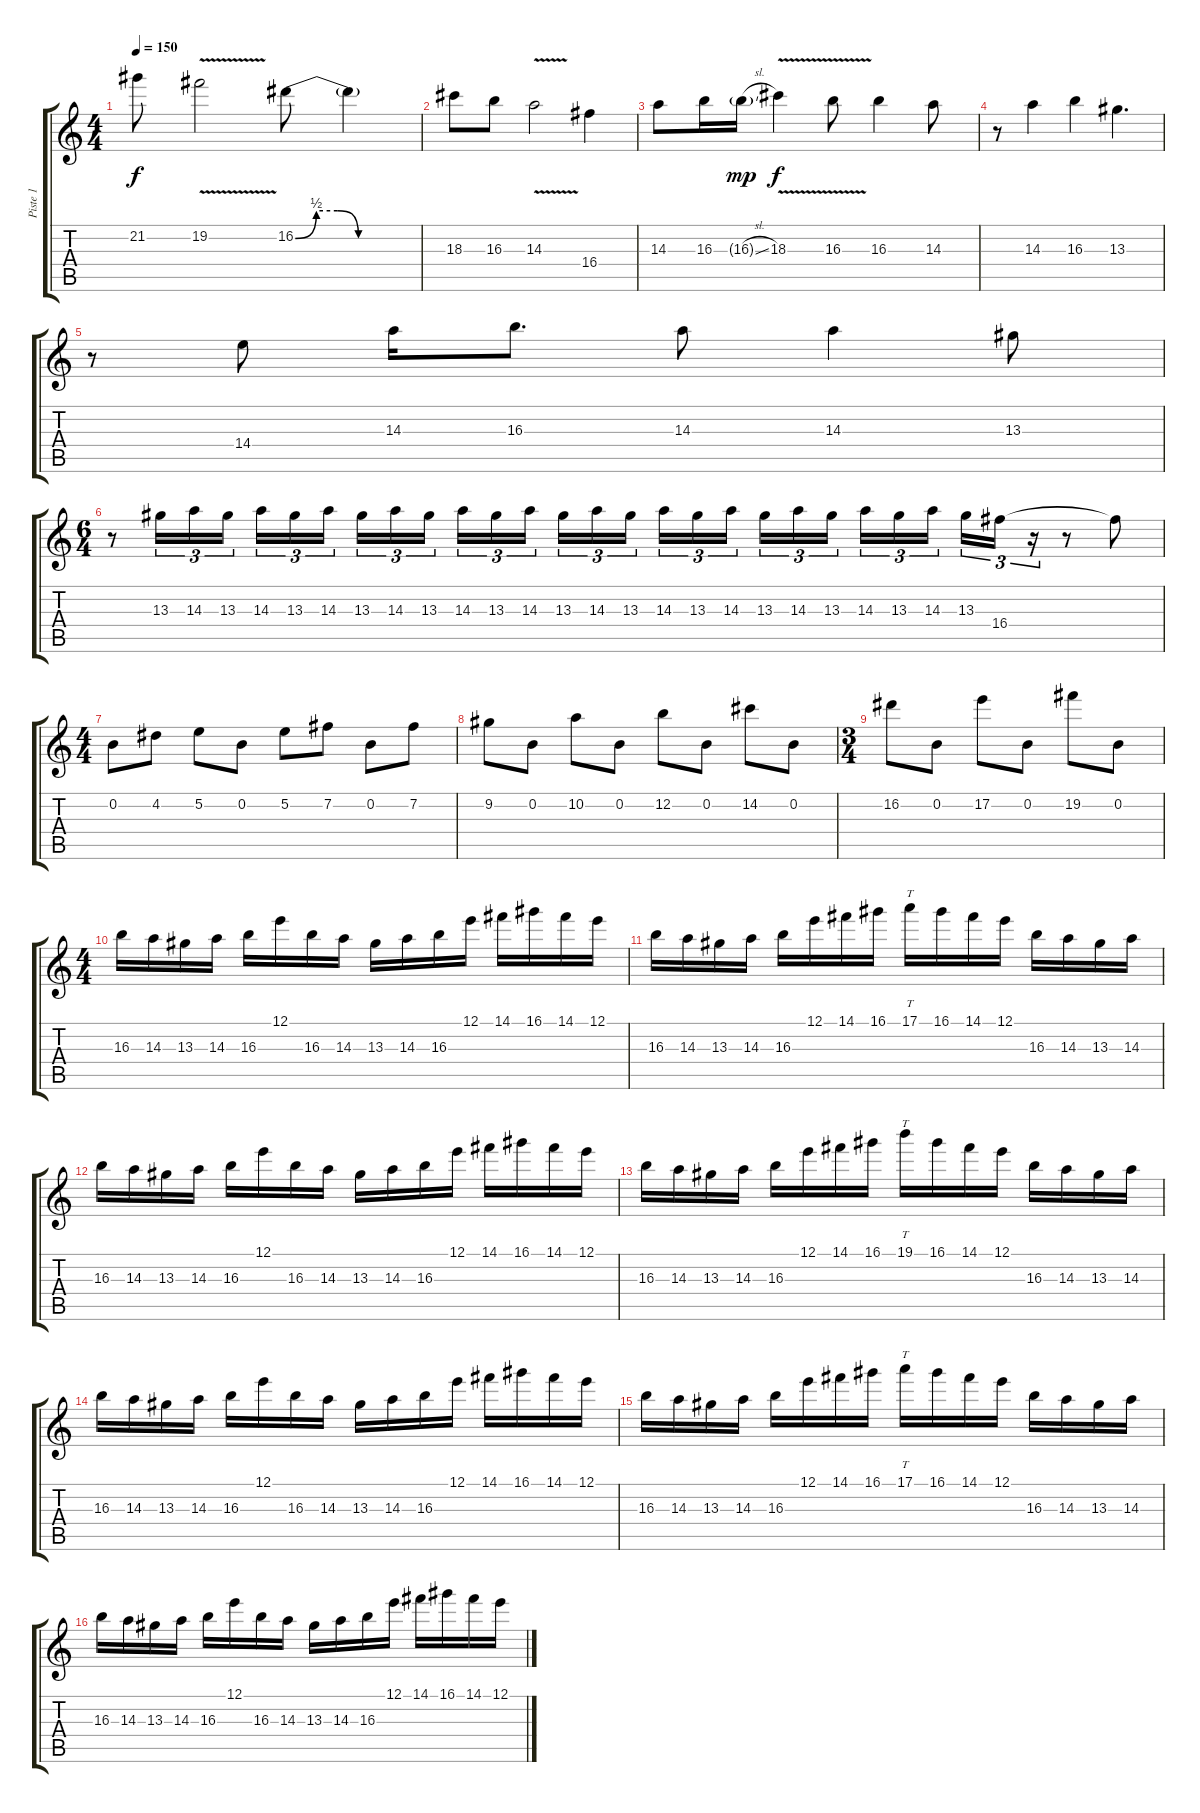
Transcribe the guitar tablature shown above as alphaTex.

\track ("Piste 1" "Piste 1") {instrument overdrivenguitar}
\staff {score tabs}
\tuning (E4 B3 G3 D3 A2 E2) {hide}
\ts (4 4)
\tempo 150
\clef g2
\ks c
21.2.8{dy f} 19.2{v}.2 16.2{be (custom 0 0 10 2 20 2 30 0 60 0)}.8 16.2{t}.4 |
18.3.8 16.3.8 14.3{v}.2 16.4.4 |
14.3.8 16.3.16 16.3{sl g}.16{dy mp} 18.3{v}.4{dy f} 16.3{v}.8 16.3.4 14.3.8 |
r.8 14.3.4 16.3.4 13.3.4{d} |
r.8 14.4.8 14.3.16 16.3.8{d} 14.3.8 14.3.4 13.3.8 |
\ts (6 4)
r.8 13.3.16{tu (3 2)} 14.3.16{tu (3 2)} 13.3.16{tu (3 2) beam splitsecondary} 14.3.16{tu (3 2)} 13.3.16{tu (3 2)} 14.3.16{tu (3 2) beam splitsecondary} 13.3.16{tu (3 2)} 14.3.16{tu (3 2)} 13.3.16{tu (3 2) beam splitsecondary} 14.3.16{tu (3 2)} 13.3.16{tu (3 2)} 14.3.16{tu (3 2) beam splitsecondary} 13.3.16{tu (3 2)} 14.3.16{tu (3 2)} 13.3.16{tu (3 2)} 14.3.16{tu (3 2)} 13.3.16{tu (3 2)} 14.3.16{tu (3 2) beam splitsecondary} 13.3.16{tu (3 2)} 14.3.16{tu (3 2)} 13.3.16{tu (3 2) beam splitsecondary} 14.3.16{tu (3 2)} 13.3.16{tu (3 2)} 14.3.16{tu (3 2) beam splitsecondary} 13.3.16{tu (3 2)} 16.4.16{tu (3 2)} r.16{tu (3 2)} r.8 16.4{t}.8 |
\ts (4 4)
0.2.8 4.2.8 5.2.8 0.2.8 5.2.8 7.2.8 0.2.8 7.2.8 |
9.2.8 0.2.8 10.2.8 0.2.8 12.2.8 0.2.8 14.2.8 0.2.8 |
\ts (3 4)
16.2.8 0.2.8 17.2.8 0.2.8 19.2.8 0.2.8 |
\ts (4 4)
16.3.16 14.3.16 13.3.16 14.3.16 16.3.16 12.1.16 16.3.16 14.3.16 13.3.16 14.3.16 16.3.16 12.1.16 14.1.16 16.1.16 14.1.16 12.1.16 |
16.3.16 14.3.16 13.3.16 14.3.16 16.3.16 12.1.16 14.1.16 16.1.16 17.1.16{tt} 16.1.16 14.1.16 12.1.16 16.3.16 14.3.16 13.3.16 14.3.16 |
16.3.16 14.3.16 13.3.16 14.3.16 16.3.16 12.1.16 16.3.16 14.3.16 13.3.16 14.3.16 16.3.16 12.1.16 14.1.16 16.1.16 14.1.16 12.1.16 |
16.3.16 14.3.16 13.3.16 14.3.16 16.3.16 12.1.16 14.1.16 16.1.16 19.1.16{tt} 16.1.16 14.1.16 12.1.16 16.3.16 14.3.16 13.3.16 14.3.16 |
16.3.16 14.3.16 13.3.16 14.3.16 16.3.16 12.1.16 16.3.16 14.3.16 13.3.16 14.3.16 16.3.16 12.1.16 14.1.16 16.1.16 14.1.16 12.1.16 |
16.3.16 14.3.16 13.3.16 14.3.16 16.3.16 12.1.16 14.1.16 16.1.16 17.1.16{tt} 16.1.16 14.1.16 12.1.16 16.3.16 14.3.16 13.3.16 14.3.16 |
16.3.16 14.3.16 13.3.16 14.3.16 16.3.16 12.1.16 16.3.16 14.3.16 13.3.16 14.3.16 16.3.16 12.1.16 14.1.16 16.1.16 14.1.16 12.1.16
